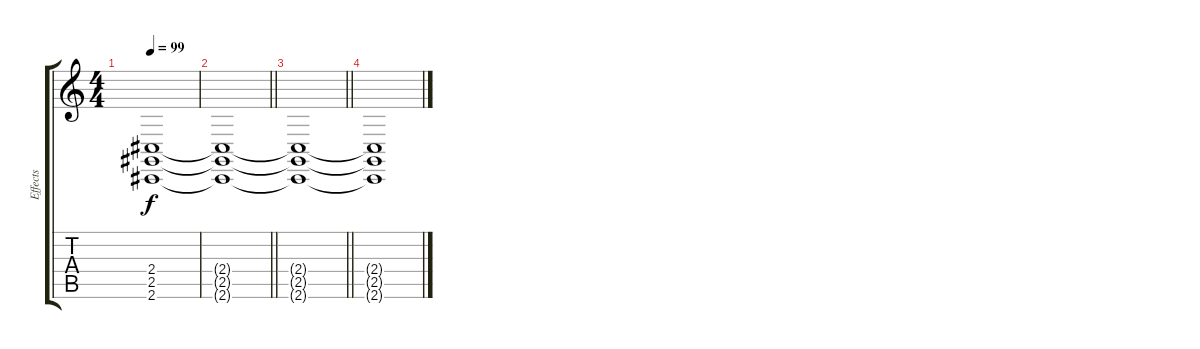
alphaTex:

\track ("Effects" "Effects") {instrument fx4atmosphere}
\staff {score tabs}
\tuning (Db4 Ab3 E3 B2 Gb2 B1) {hide}
\ts (4 4)
\tempo 99
\clef g2
\ks c
(2.4 2.5 2.6).1{dy f volume 0} |
\barLineRight lightlight
(2.4{t} 2.5{t} 2.6{t}).1 |
\barLineRight lightlight
(2.4{t} 2.5{t} 2.6{t}).1 |
(2.4{t} 2.5{t} 2.6{t}).1
